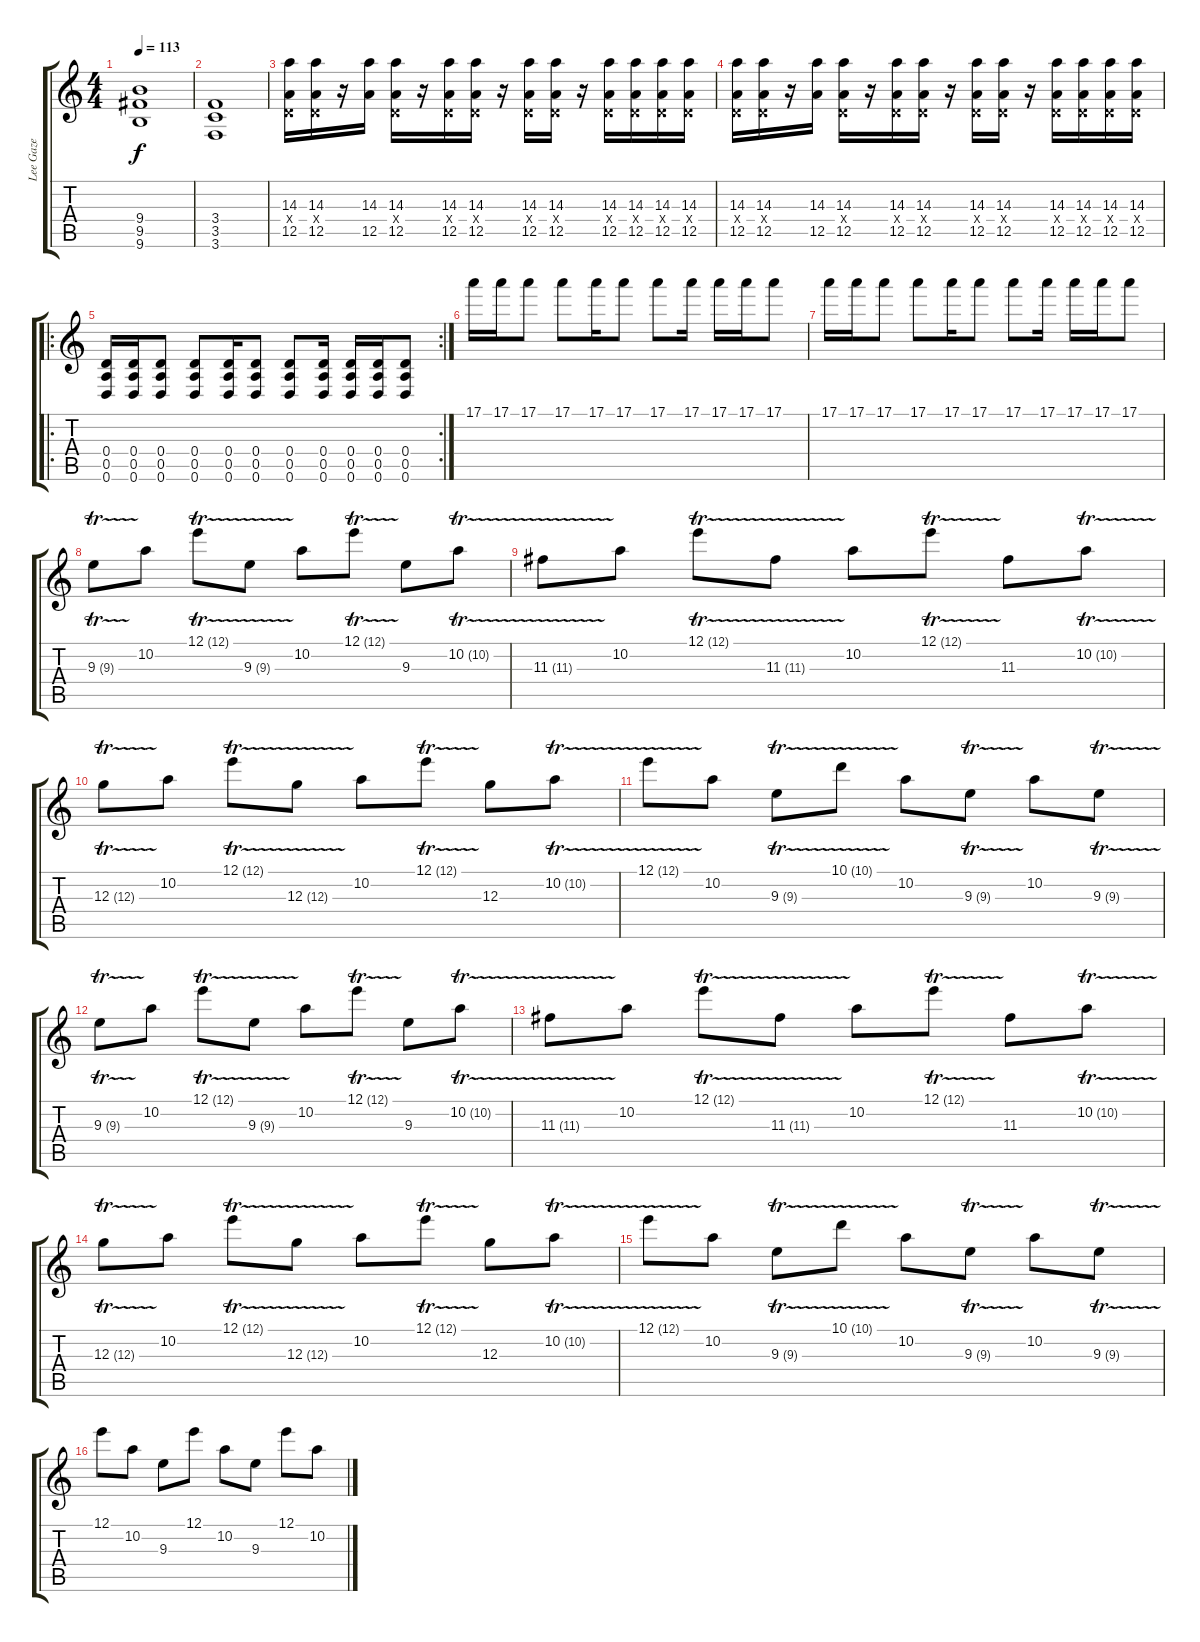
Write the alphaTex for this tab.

\track ("Lee Gaze" "Lee Gaze") {instrument electricguitarmuted}
\staff {score tabs}
\tuning (E4 B3 G3 D3 A2 D2) {hide}
\ts (4 4)
\tempo 113
\clef g2
\ks c
(9.4 9.5 9.6).1{dy f} |
(3.4 3.5 3.6).1 |
(14.3 0.4{x} 12.5).16 (14.3 0.4{x} 12.5).16 r.16 (14.3 12.5).16 (14.3 0.4{x} 12.5).16 r.16 (14.3 0.4{x} 12.5).16 (14.3 0.4{x} 12.5).16 r.16 (14.3 0.4{x} 12.5).16 (14.3 0.4{x} 12.5).16 r.16 (14.3 0.4{x} 12.5).16 (14.3 0.4{x} 12.5).16 (14.3 0.4{x} 12.5).16 (14.3 0.4{x} 12.5).16 |
(14.3 0.4{x} 12.5).16 (14.3 0.4{x} 12.5).16 r.16 (14.3 12.5).16 (14.3 0.4{x} 12.5).16 r.16 (14.3 0.4{x} 12.5).16 (14.3 0.4{x} 12.5).16 r.16 (14.3 0.4{x} 12.5).16 (14.3 0.4{x} 12.5).16 r.16 (14.3 0.4{x} 12.5).16 (14.3 0.4{x} 12.5).16 (14.3 0.4{x} 12.5).16 (14.3 0.4{x} 12.5).16 |
\ro
\rc 2
(0.4 0.5 0.6).16{volume 13} (0.4 0.5 0.6).16 (0.4 0.5 0.6).8 (0.4 0.5 0.6).8 (0.4 0.5 0.6).16 (0.4 0.5 0.6).8 (0.4 0.5 0.6).8 (0.4 0.5 0.6).16 (0.4 0.5 0.6).16 (0.4 0.5 0.6).16 (0.4 0.5 0.6).8 |
17.1.16{volume 9} 17.1.16 17.1.8 17.1.8 17.1.16 17.1.8 17.1.8 17.1.16 17.1.16 17.1.16 17.1.8 |
17.1.16{volume 9} 17.1.16 17.1.8 17.1.8 17.1.16 17.1.8 17.1.8 17.1.16 17.1.16 17.1.16 17.1.8 |
9.3{tr (9 16)}.8{instrument electricguitarclean} 10.2.8 12.1{tr (12 16)}.8 9.3{tr (9 16)}.8 10.2.8 12.1{tr (12 16)}.8 9.3.8 10.2{tr (10 16)}.8 |
11.3{tr (11 16)}.8 10.2.8 12.1{tr (12 16)}.8 11.3{tr (11 16)}.8 10.2.8 12.1{tr (12 16)}.8 11.3.8 10.2{tr (10 16)}.8 |
12.3{tr (12 16)}.8 10.2.8 12.1{tr (12 16)}.8 12.3{tr (12 16)}.8 10.2.8 12.1{tr (12 16)}.8 12.3.8 10.2{tr (10 16)}.8 |
12.1{tr (12 16)}.8 10.2.8 9.3{tr (9 16)}.8 10.1{tr (10 16)}.8 10.2.8 9.3{tr (9 16)}.8 10.2.8 9.3{tr (9 16)}.8 |
9.3{tr (9 16)}.8{instrument electricguitarclean} 10.2.8 12.1{tr (12 16)}.8 9.3{tr (9 16)}.8 10.2.8 12.1{tr (12 16)}.8 9.3.8 10.2{tr (10 16)}.8 |
11.3{tr (11 16)}.8 10.2.8 12.1{tr (12 16)}.8 11.3{tr (11 16)}.8 10.2.8 12.1{tr (12 16)}.8 11.3.8 10.2{tr (10 16)}.8 |
12.3{tr (12 16)}.8 10.2.8 12.1{tr (12 16)}.8 12.3{tr (12 16)}.8 10.2.8 12.1{tr (12 16)}.8 12.3.8 10.2{tr (10 16)}.8 |
12.1{tr (12 16)}.8 10.2.8 9.3{tr (9 16)}.8 10.1{tr (10 16)}.8 10.2.8 9.3{tr (9 16)}.8 10.2.8 9.3{tr (9 16)}.8 |
12.1.8{instrument overdrivenguitar} 10.2.8 9.3.8 12.1.8 10.2.8 9.3.8 12.1.8 10.2.8
